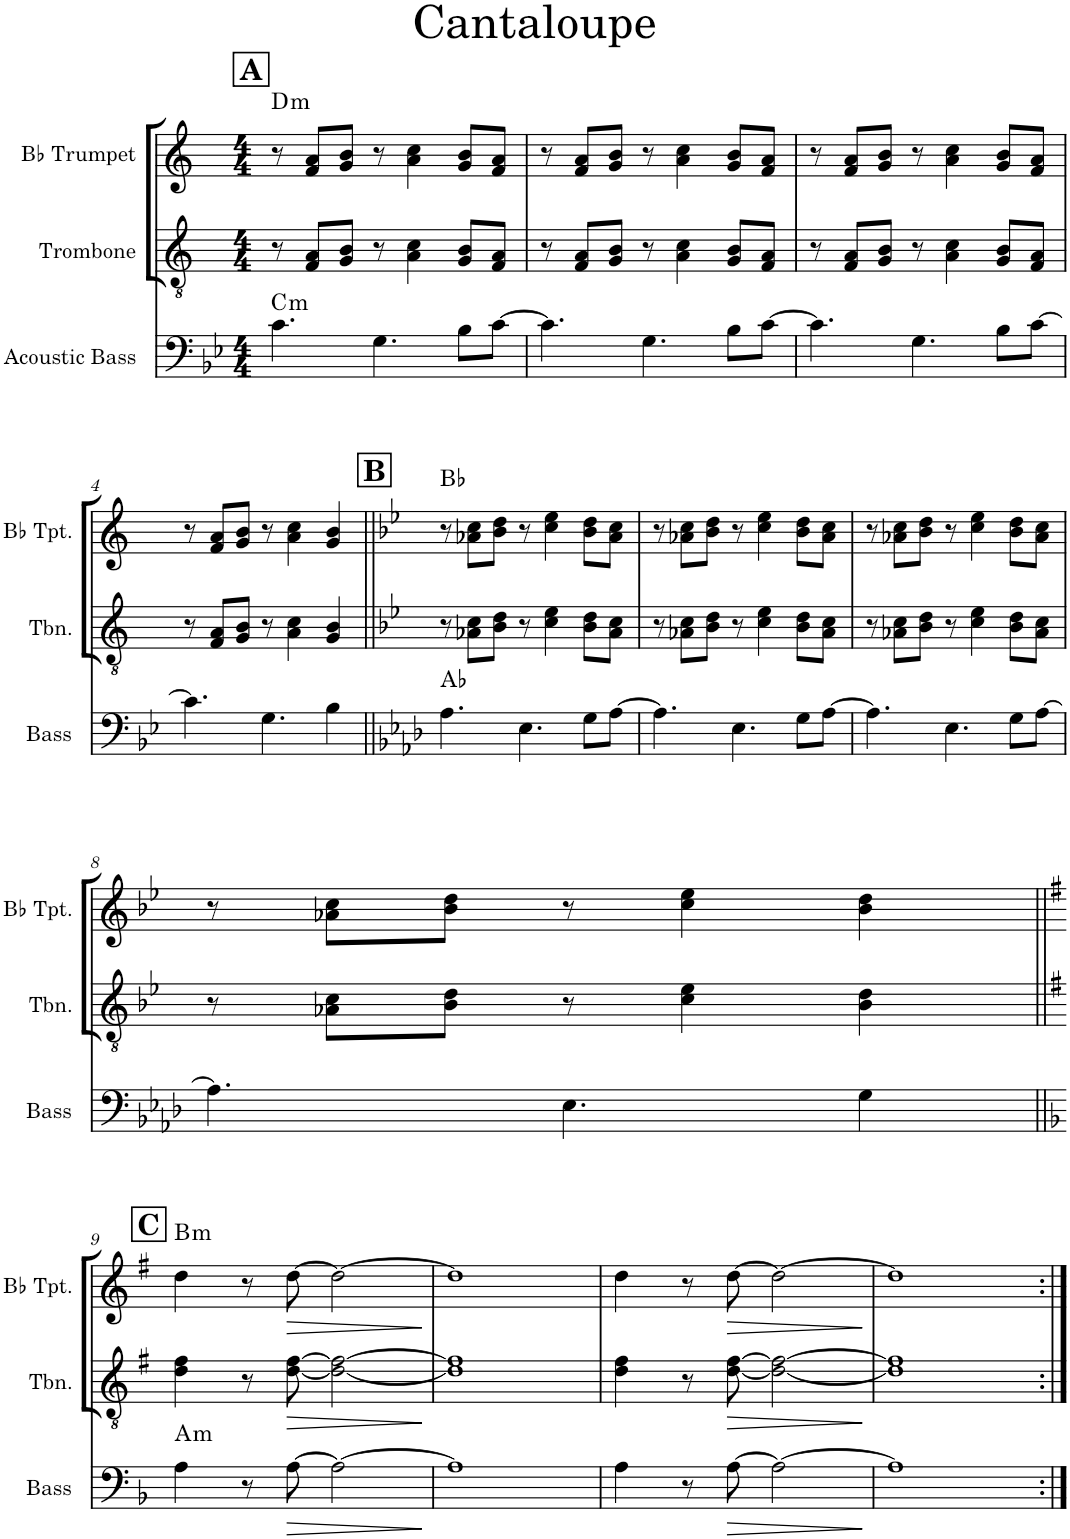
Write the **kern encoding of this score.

**kern	**dynam	**harte	**kern	**dynam	**kern	**dynam	**harte
*part3	*part3	*part3	*part2	*part2	*part1	*part1	*part1
*staff3	*staff3	*	*staff2	*staff2	*staff1	*staff1	*
*I"Acoustic Bass	*	*	*I"Trombone	*	*I"Bb Trumpet	*	*
*I'Bass	*	*	*I'Tbn.	*	*I'Bb Tpt.	*	*
*clefF4	*	*	*clefGv2	*	*clefG2	*	*
*Trd7c12	*	*	*Trd1c2	*	*Trd1c2	*	*
*k[b-e-]	*	*	*k[]	*	*k[]	*	*
*M4/4	*	*	*M4/4	*	*M4/4	*	*
!!LO:REH:place=s1:a:B:cj:fs=14:t=A
=1	=1	=1	=1	=1	=1	=1	=1
!	!	!LO:H:kt=m	!	!	!	!	!LO:H:kt=m
4.c\	.	C:min	8r	.	8r	.	D:min
.	.	.	8F/ 8A/L	.	8f/ 8a/L	.	.
.	.	.	8G/ 8B/J	.	8g/ 8b/J	.	.
4.G\	.	.	8r	.	8r	.	.
.	.	.	4A\ 4c\	.	4a\ 4cc\	.	.
8B-\L	.	.	8G/ 8B/L	.	8g/ 8b/L	.	.
[8c\J	.	.	8F/ 8A/J	.	8f/ 8a/J	.	.
=2	=2	=2	=2	=2	=2	=2	=2
4.c\]	.	.	8r	.	8r	.	.
.	.	.	8F/ 8A/L	.	8f/ 8a/L	.	.
.	.	.	8G/ 8B/J	.	8g/ 8b/J	.	.
4.G\	.	.	8r	.	8r	.	.
.	.	.	4A\ 4c\	.	4a\ 4cc\	.	.
8B-\L	.	.	8G/ 8B/L	.	8g/ 8b/L	.	.
[8c\J	.	.	8F/ 8A/J	.	8f/ 8a/J	.	.
=3	=3	=3	=3	=3	=3	=3	=3
4.c\]	.	.	8r	.	8r	.	.
.	.	.	8F/ 8A/L	.	8f/ 8a/L	.	.
.	.	.	8G/ 8B/J	.	8g/ 8b/J	.	.
4.G\	.	.	8r	.	8r	.	.
.	.	.	4A\ 4c\	.	4a\ 4cc\	.	.
8B-\L	.	.	8G/ 8B/L	.	8g/ 8b/L	.	.
[8c\J	.	.	8F/ 8A/J	.	8f/ 8a/J	.	.
!!LO:LB:g=z
=4	=4	=4	=4	=4	=4	=4	=4
4.c\]	.	.	8r	.	8r	.	.
.	.	.	8F/ 8A/L	.	8f/ 8a/L	.	.
.	.	.	8G/ 8B/J	.	8g/ 8b/J	.	.
4.G\	.	.	8r	.	8r	.	.
.	.	.	4A\ 4c\	.	4a\ 4cc\	.	.
4B-\	.	.	4G/ 4B/	.	4g/ 4b/	.	.
!!LO:REH:place=s1:a:B:cj:fs=14:t=B
=5||	=5||	=5||	=5||	=5||	=5||	=5||	=5||
*k[b-e-a-d-]	*	*	*k[b-e-]	*	*k[b-e-]	*	*
4.A-\	.	Ab:maj	8r	.	8r	.	Bb:maj
.	.	.	8A-X\ 8c\L	.	8a-X\ 8cc\L	.	.
.	.	.	8B-\ 8d\J	.	8b-\ 8dd\J	.	.
4.E-\	.	.	8r	.	8r	.	.
.	.	.	4c\ 4e-\	.	4cc\ 4ee-\	.	.
8G\L	.	.	8B-\ 8d\L	.	8b-\ 8dd\L	.	.
[8A-\J	.	.	8A-\ 8c\J	.	8a-\ 8cc\J	.	.
=6	=6	=6	=6	=6	=6	=6	=6
4.A-\]	.	.	8r	.	8r	.	.
.	.	.	8A-X\ 8c\L	.	8a-X\ 8cc\L	.	.
.	.	.	8B-\ 8d\J	.	8b-\ 8dd\J	.	.
4.E-\	.	.	8r	.	8r	.	.
.	.	.	4c\ 4e-\	.	4cc\ 4ee-\	.	.
8G\L	.	.	8B-\ 8d\L	.	8b-\ 8dd\L	.	.
[8A-\J	.	.	8A-\ 8c\J	.	8a-\ 8cc\J	.	.
=7	=7	=7	=7	=7	=7	=7	=7
4.A-\]	.	.	8r	.	8r	.	.
.	.	.	8A-X\ 8c\L	.	8a-X\ 8cc\L	.	.
.	.	.	8B-\ 8d\J	.	8b-\ 8dd\J	.	.
4.E-\	.	.	8r	.	8r	.	.
.	.	.	4c\ 4e-\	.	4cc\ 4ee-\	.	.
8G\L	.	.	8B-\ 8d\L	.	8b-\ 8dd\L	.	.
[8A-\J	.	.	8A-\ 8c\J	.	8a-\ 8cc\J	.	.
!!LO:LB:g=z
=8	=8	=8	=8	=8	=8	=8	=8
4.A-\]	.	.	8r	.	8r	.	.
.	.	.	8A-X\ 8c\L	.	8a-X\ 8cc\L	.	.
.	.	.	8B-\ 8d\J	.	8b-\ 8dd\J	.	.
4.E-\	.	.	8r	.	8r	.	.
.	.	.	4c\ 4e-\	.	4cc\ 4ee-\	.	.
4G\	.	.	4B-\ 4d\	.	4b-\ 4dd\	.	.
!!LO:LB:g=z
!!LO:REH:place=s1:a:B:cj:fs=14:t=C
=9||	=9||	=9||	=9||	=9||	=9||	=9||	=9||
*k[b-]	*	*	*k[f#]	*	*k[f#]	*	*
!	!	!LO:H:kt=m	!	!	!	!	!LO:H:kt=m
4A\	.	A:min	4d\ 4f#\	.	4dd\	.	B:min
8r	.	.	8r	.	8r	.	.
!	!LO:HP:b	!	!	!LO:HP:b	!	!LO:HP:b	!
[8A\	>	.	[8d\ [8f#\	>	[8dd\	>	.
2A\_	.	.	2d\_ 2f#\_	.	2dd\_	.	.
.	]	.	.	]	.	]	.
=10	=10	=10	=10	=10	=10	=10	=10
1A]	.	.	1d] 1f#]	.	1dd]	.	.
=11	=11	=11	=11	=11	=11	=11	=11
4A\	.	.	4d\ 4f#\	.	4dd\	.	.
8r	.	.	8r	.	8r	.	.
!	!LO:HP:b	!	!	!LO:HP:b	!	!LO:HP:b	!
[8A\	>	.	[8d\ [8f#\	>	[8dd\	>	.
2A\_	.	.	2d\_ 2f#\_	.	2dd\_	.	.
.	]	.	.	]	.	]	.
=12	=12	=12	=12	=12	=12	=12	=12
1A]	.	.	1d] 1f#]	.	1dd]	.	.
=:|!	=:|!	=:|!	=:|!	=:|!	=:|!	=:|!	=:|!
*-	*-	*-	*-	*-	*-	*-	*-
